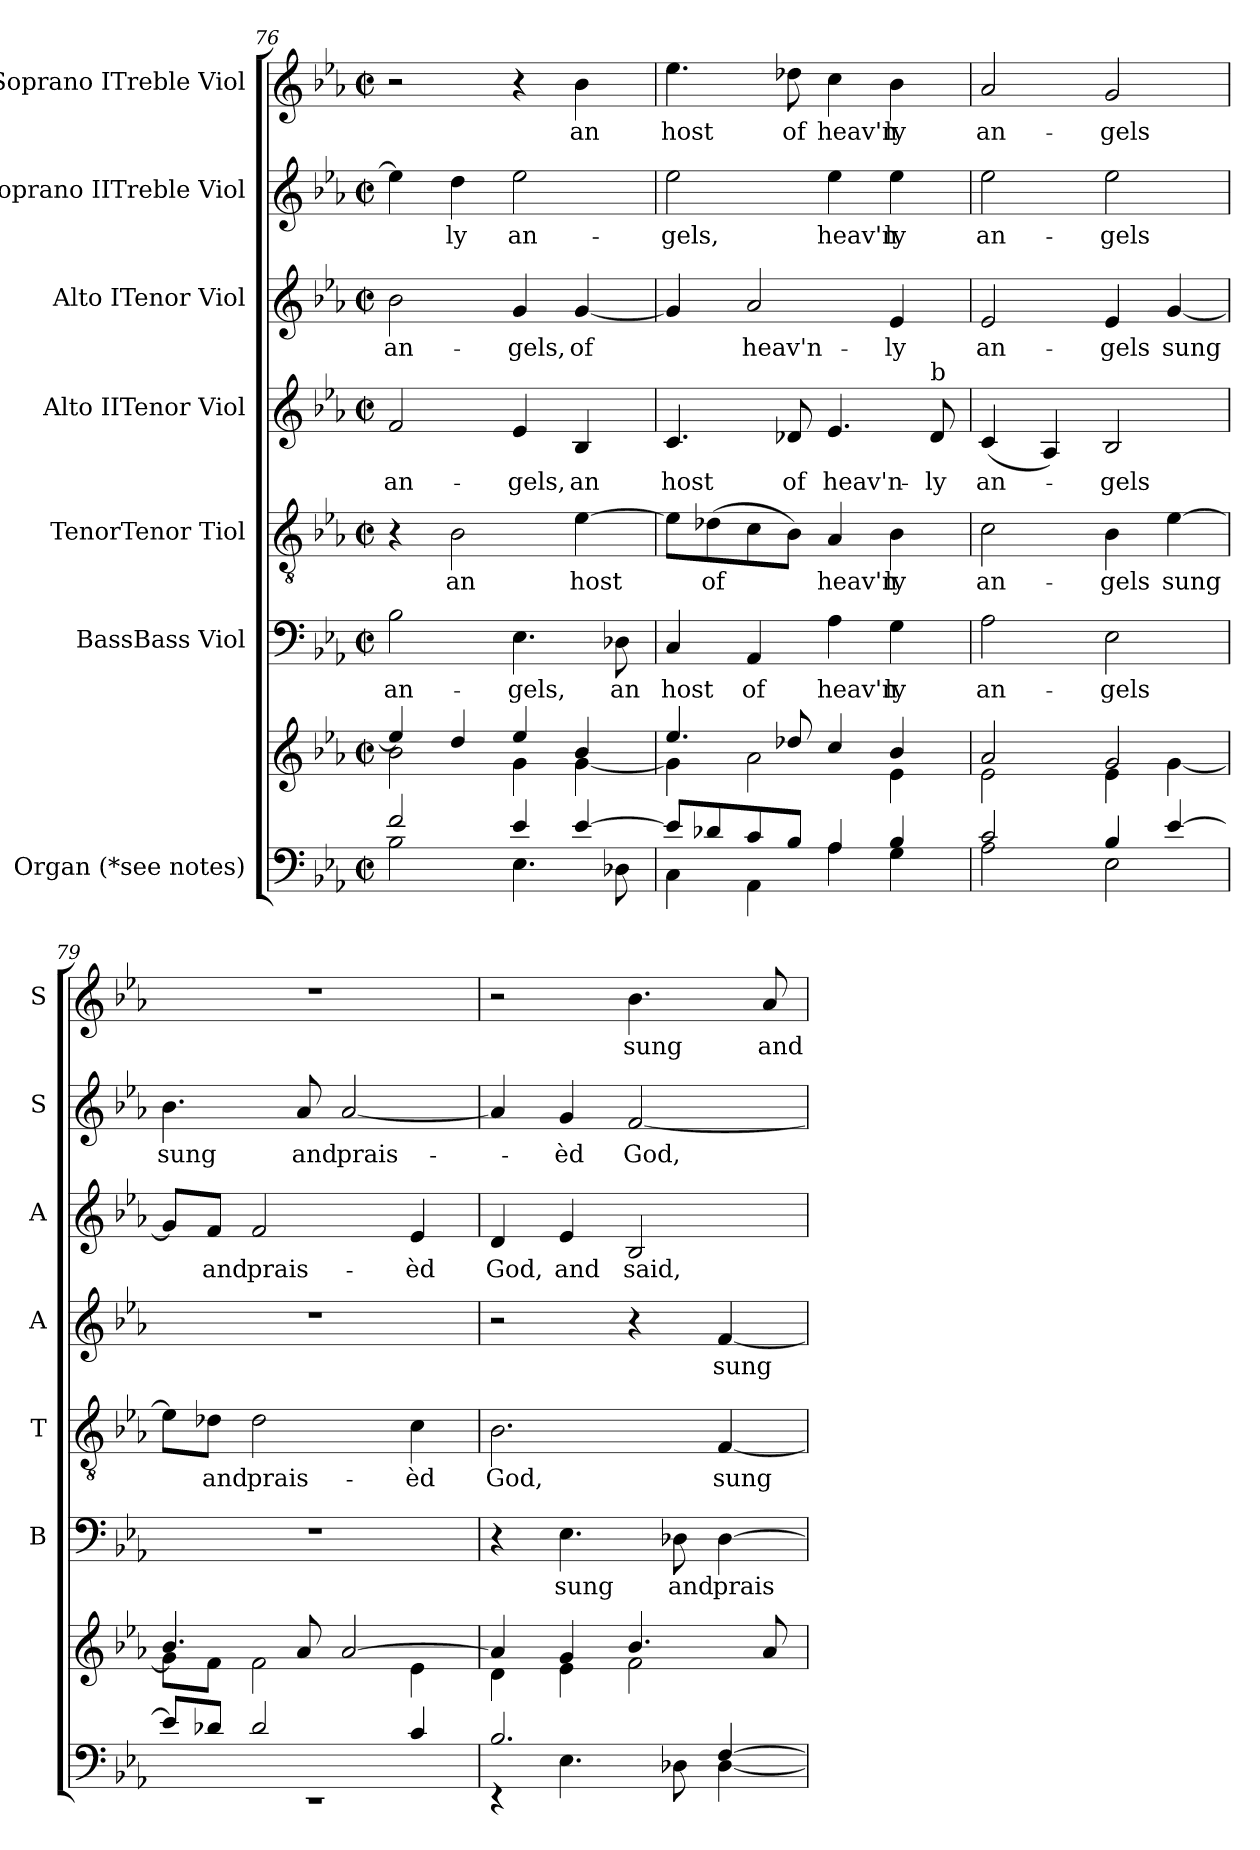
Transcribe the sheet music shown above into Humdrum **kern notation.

**kern	**kern	**kern	**text	**kern	**text	**kern	**text	**kern	**text	**kern	**text	**kern	**text
*part7	*part7	*part6	*part6	*part5	*part5	*part4	*part4	*part3	*part3	*part2	*part2	*part1	*part1
*staff8	*staff7	*staff6	*staff6	*staff5	*staff5	*staff4	*staff4	*staff3	*staff3	*staff2	*staff2	*staff1	*staff1
*I"Organ (*see notes)	*	*I"BassBass Viol	*	*I"TenorTenor Tiol	*	*I"Alto IITenor Viol	*	*I"Alto ITenor Viol	*	*I"Soprano IITreble Viol	*	*I"Soprano ITreble Viol	*
*	*	*I'B	*	*I'T	*	*I'A	*	*I'A	*	*I'S	*	*I'S	*
*clefF4	*clefG2	*clefF4	*	*clefGv2	*	*clefG2	*	*clefG2	*	*clefG2	*	*clefG2	*
*	*	*	*	*ITrd7c12	*	*	*	*	*	*	*	*	*
*k[b-e-a-]	*k[b-e-a-]	*k[b-e-a-]	*	*k[b-e-a-]	*	*k[b-e-a-]	*	*k[b-e-a-]	*	*k[b-e-a-]	*	*k[b-e-a-]	*
*E-:	*E-:	*E-:	*	*E-:	*	*E-:	*	*E-:	*	*E-:	*	*E-:	*
*M2/2	*M2/2	*M2/2	*	*M2/2	*	*M2/2	*	*M2/2	*	*M2/2	*	*M2/2	*
*met(c|)	*met(c|)	*met(c|)	*	*met(c|)	*	*met(c|)	*	*met(c|)	*	*met(c|)	*	*met(c|)	*
=76	=76	=76	=76	=76	=76	=76	=76	=76	=76	=76	=76	=76	=76
*^	*^	*	*	*	*	*	*	*	*	*	*	*	*
!	!	!	!	!	!LO:LY:b	!	!	!	!LO:LY:b	!	!LO:LY:b	!	!	!	!
2f/	2B-\	4ee-/]	2b-\	2B-\	an-	4r	.	2f/	an-	2b-\	an-	4ee-\]	.	2r	.
!	!	!	!	!	!	!	!LO:LY:b	!	!	!	!	!	!LO:LY:b	!	!
.	.	4dd/	.	.	.	2BB-\	an	.	.	.	.	4dd\	-ly	.	.
!	!	!	!	!	!LO:LY:b	!	!	!	!LO:LY:b	!	!LO:LY:b	!	!LO:LY:b	!	!
4e-/	4.E-\	4ee-/	4g\	4.E-\	-gels,	.	.	4e-/	-gels,	4g/	-gels,	2ee-\	an-	4r	.
!	!	!	!	!	!	!	!LO:LY:b	!	!LO:LY:b	!	!LO:LY:b	!	!	!	!LO:LY:b
[>4e-/	.	4b-/	[<4g\	.	.	[>4E-\	host	4B-/	an	[<4g/	of	.	.	4b-\	an
!	!	!	!	!	!LO:LY:b	!	!	!	!	!	!	!	!	!	!
.	8D-X\	.	.	8D-X\	an	.	.	.	.	.	.	.	.	.	.
=77	=77	=77	=77	=77	=77	=77	=77	=77	=77	=77	=77	=77	=77	=77	=77
!	!	!	!	!	!LO:LY:b	!	!	!	!LO:LY:b	!	!	!	!LO:LY:b	!	!LO:LY:b
8e-/L]	4C\	4.ee-/	4g\]	4C/	host	8E-\L]	.	4.c/	host	4g/]	.	2ee-\	-gels,	4.ee-\	host
!	!	!	!	!	!	!	!LO:LY:b	!	!	!	!	!	!	!	!
8d-X/	.	.	.	.	.	(>8D-X\	of	.	.	.	.	.	.	.	.
!	!	!	!	!	!LO:LY:b	!	!	!	!	!	!LO:LY:b	!	!	!	!
8c/	4AA-\	.	2a-\	4AA-/	of	8C\	.	.	.	2a-/	heav'n-	.	.	.	.
!	!	!	!	!	!	!	!	!	!LO:LY:b	!	!	!	!	!	!LO:LY:b
8B-/J	.	8dd-X/	.	.	.	8BB-\J)	.	8d-X/	of	.	.	.	.	8dd-X\	of
!	!	!	!	!	!LO:LY:b	!	!LO:LY:b	!	!LO:LY:b	!	!	!	!LO:LY:b	!	!LO:LY:b
4A-/	4A-\	4cc/	.	4A-\	heav'n-	4AA-/	heav'n-	4.e-/	heav'n-	.	.	4ee-\	heav'n-	4cc\	heav'n-
!	!	!	!	!	!LO:LY:b	!	!LO:LY:b	!	!	!	!LO:LY:b	!	!LO:LY:b	!	!LO:LY:b
4B-/	4G\	4b-/	4e-\	4G\	-ly	4BB-\	-ly	.	.	4e-/	-ly	4ee-\	-ly	4b-\	-ly
!	!	!	!	!	!	!	!	!LO:TX:a:t=b	!	!	!	!	!	!	!
!	!	!	!	!	!	!	!	!	!LO:LY:b	!	!	!	!	!	!
.	.	.	.	.	.	.	.	8d-/	-ly	.	.	.	.	.	.
!!LO:PB:g=z
=78	=78	=78	=78	=78	=78	=78	=78	=78	=78	=78	=78	=78	=78	=78	=78
!	!	!	!	!	!LO:LY:b	!	!LO:LY:b	!	!LO:LY:b	!	!LO:LY:b	!	!LO:LY:b	!	!LO:LY:b
2c/	2A-\	2a-/	2e-\	2A-\	an-	2C\	an-	(<4c/	an-	2e-/	an-	2ee-\	an-	2a-/	an-
.	.	.	.	.	.	.	.	4A-/)	.	.	.	.	.	.	.
!	!	!	!	!	!LO:LY:b	!	!LO:LY:b	!	!LO:LY:b	!	!LO:LY:b	!	!LO:LY:b	!	!LO:LY:b
4B-/	2E-\	2g/	4e-\	2E-\	-gels	4BB-\	-gels	2B-/	-gels	4e-/	-gels	2ee-\	-gels	2g/	-gels
!	!	!	!	!	!	!	!LO:LY:b	!	!	!	!LO:LY:b	!	!	!	!
[>4e-/	.	.	[<4g\	.	.	[>4E-\	sung	.	.	[<4g/	sung	.	.	.	.
=79	=79	=79	=79	=79	=79	=79	=79	=79	=79	=79	=79	=79	=79	=79	=79
!	!	!	!	!	!	!	!	!	!	!	!	!	!LO:LY:b	!	!
8e-/L]	1rEE	4.b-/	8g\L]	1r	.	8E-\L]	.	1r	.	8g/L]	.	4.b-\	sung	1r	.
!	!	!	!	!	!	!	!LO:LY:b	!	!	!	!LO:LY:b	!	!	!	!
8d-X/J	.	.	8f\J	.	.	8D-X\J	and	.	.	8f/J	and	.	.	.	.
!	!	!	!	!	!	!	!LO:LY:b	!	!	!	!LO:LY:b	!	!	!	!
2d-/	.	.	2f\	.	.	2D-\	prais-	.	.	2f/	prais-	.	.	.	.
!	!	!	!	!	!	!	!	!	!	!	!	!	!LO:LY:b	!	!
.	.	8a-/	.	.	.	.	.	.	.	.	.	8a-/	and	.	.
!	!	!	!	!	!	!	!	!	!	!	!	!	!LO:LY:b	!	!
.	.	[>2a-/	.	.	.	.	.	.	.	.	.	[<2a-/	prais-	.	.
!	!	!	!	!	!	!	!LO:LY:b	!	!	!	!LO:LY:b	!	!	!	!
4c/	.	.	4e-\	.	.	4C\	-èd	.	.	4e-/	-èd	.	.	.	.
=80	=80	=80	=80	=80	=80	=80	=80	=80	=80	=80	=80	=80	=80	=80	=80
!	!	!	!	!	!	!	!LO:LY:b	!	!	!	!LO:LY:b	!	!	!	!
2.B-/	4rEE	4a-/]	4d\	4r	.	2.BB-\	God,	2r	.	4d/	God,	4a-/]	.	2r	.
!	!	!	!	!	!LO:LY:b	!	!	!	!	!	!LO:LY:b	!	!LO:LY:b	!	!
.	4.E-\	4g/	4e-\	4.E-\	sung	.	.	.	.	4e-/	and	4g/	-èd	.	.
!	!	!	!	!	!	!	!	!	!	!	!LO:LY:b	!	!LO:LY:b	!	!LO:LY:b
.	.	4.b-/	2f\	.	.	.	.	4r	.	2B-/	said,	[<2f/	God,	4.b-\	sung
!	!	!	!	!	!LO:LY:b	!	!	!	!	!	!	!	!	!	!
.	8D-X\	.	.	8D-X\	and	.	.	.	.	.	.	.	.	.	.
!	!	!	!	!	!LO:LY:b	!	!LO:LY:b	!	!LO:LY:b	!	!	!	!	!	!
[>4F/	[<4D-\	.	.	[>4D-\	prais-	[<4FF/	sung	[<4f/	sung	.	.	.	.	.	.
!	!	!	!	!	!	!	!	!	!	!	!	!	!	!	!LO:LY:b
.	.	8a-/	.	.	.	.	.	.	.	.	.	.	.	8a-/	and
*v	*v	*	*	*	*	*	*	*	*	*	*	*	*	*	*
*	*v	*v	*	*	*	*	*	*	*	*	*	*	*	*
=	=	=	=	=	=	=	=	=	=	=	=	=	=
*-	*-	*-	*-	*-	*-	*-	*-	*-	*-	*-	*-	*-	*-
